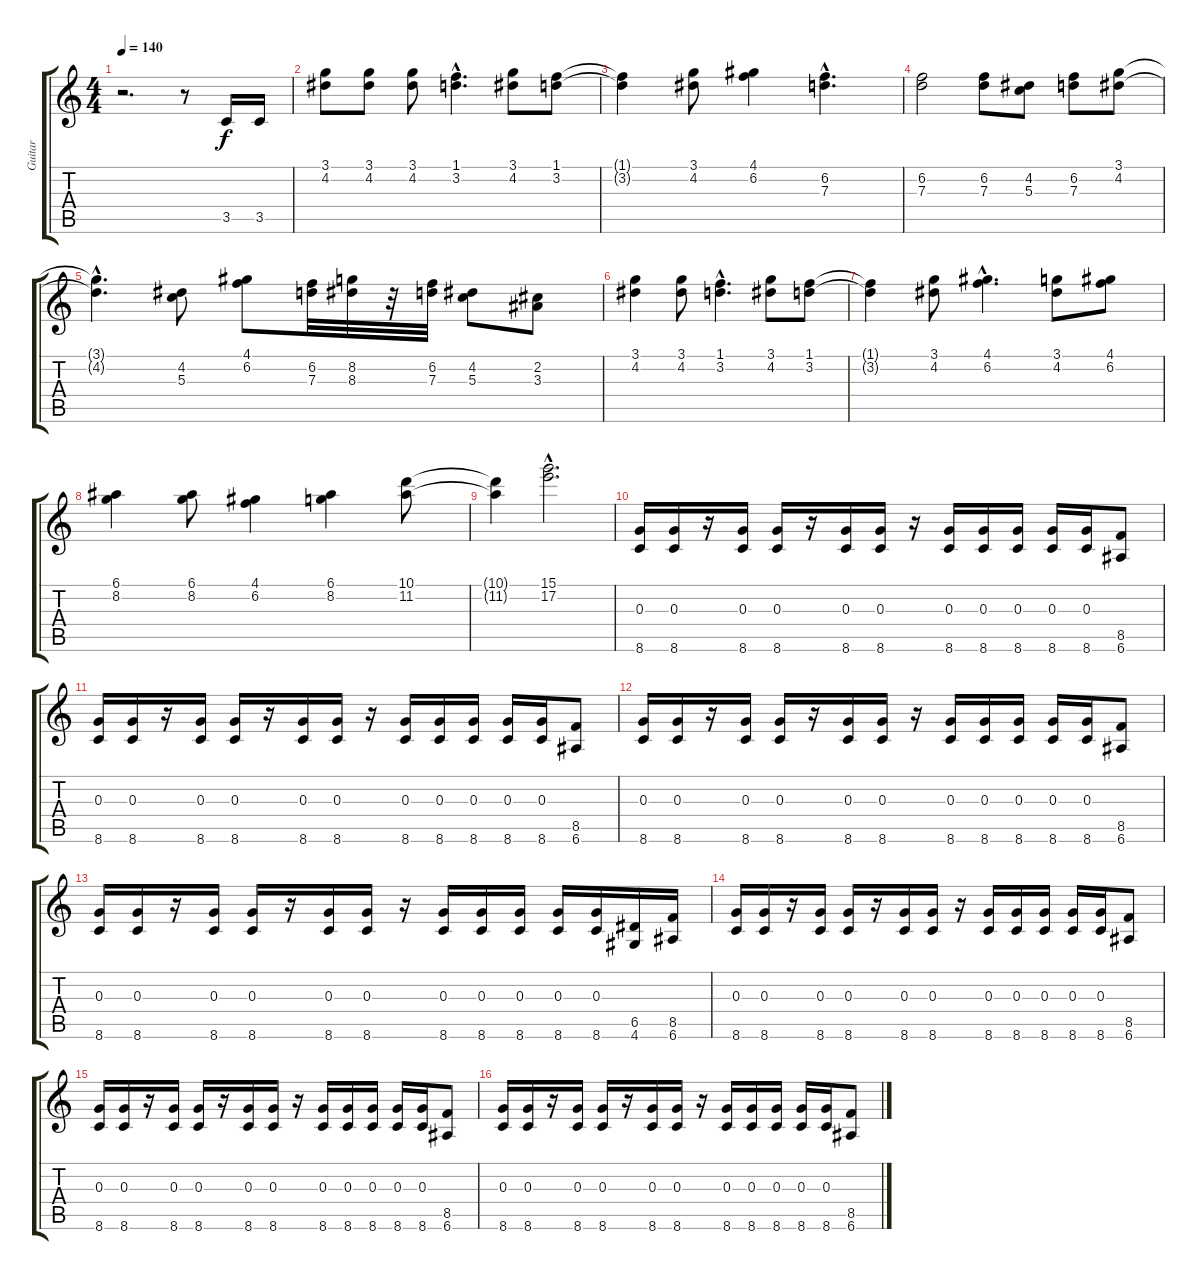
\track ("Guitar " "Guitar ") {instrument distortionguitar}
\staff {score tabs}
\tuning (E4 B3 G3 D3 A2 E2) {hide}
\ts (4 4)
\tempo 140
\clef g2
\ks c
r.2{d dy f} r.8 3.5.16 3.5.16 |
(3.1 4.2).8 (3.1 4.2).8 (3.1 4.2).8 (1.1{hac} 3.2{hac}).4{d} (3.1 4.2).8 (1.1 3.2).8 |
(1.1{t} 3.2{t}).4 (3.1 4.2).8 (4.1 6.2).4 (6.2{hac} 7.3{hac}).4{d} |
(6.2 7.3).2 (6.2 7.3).8 (4.2 5.3).8 (6.2 7.3).8 (3.1 4.2).8 |
(3.1{hac t} 4.2{hac t}).4{d} (4.2 5.3).8 (4.1 6.2).8 (6.2 7.3).32 (8.2 8.3).32 r.32 (6.2 7.3).32 (4.2 5.3).8 (2.2 3.3).8 |
(3.1 4.2).4 (3.1 4.2).8 (1.1{hac} 3.2{hac}).4{d} (3.1 4.2).8 (1.1 3.2).8 |
(1.1{t} 3.2{t}).4 (3.1 4.2).8 (4.1{hac} 6.2{hac}).4{d} (3.1 4.2).8 (4.1 6.2).8 |
(6.1 8.2).4 (6.1 8.2).8 (4.1 6.2).4 (6.1 8.2).4 (10.1 11.2).8 |
(10.1{t} 11.2{t}).4 (15.1{hac} 17.2{hac}).2{d} |
(0.3 8.6).16 (0.3 8.6).16 r.16 (0.3 8.6).16 (0.3 8.6).16 r.16 (0.3 8.6).16 (0.3 8.6).16 r.16 (0.3 8.6).16 (0.3 8.6).16 (0.3 8.6).16 (0.3 8.6).16 (0.3 8.6).16 (8.5 6.6).8 |
(0.3 8.6).16 (0.3 8.6).16 r.16 (0.3 8.6).16 (0.3 8.6).16 r.16 (0.3 8.6).16 (0.3 8.6).16 r.16 (0.3 8.6).16 (0.3 8.6).16 (0.3 8.6).16 (0.3 8.6).16 (0.3 8.6).16 (8.5 6.6).8 |
(0.3 8.6).16 (0.3 8.6).16 r.16 (0.3 8.6).16 (0.3 8.6).16 r.16 (0.3 8.6).16 (0.3 8.6).16 r.16 (0.3 8.6).16 (0.3 8.6).16 (0.3 8.6).16 (0.3 8.6).16 (0.3 8.6).16 (8.5 6.6).8 |
(0.3 8.6).16 (0.3 8.6).16 r.16 (0.3 8.6).16 (0.3 8.6).16 r.16 (0.3 8.6).16 (0.3 8.6).16 r.16 (0.3 8.6).16 (0.3 8.6).16 (0.3 8.6).16 (0.3 8.6).16 (0.3 8.6).16 (6.5 4.6).16 (8.5 6.6).16 |
(0.3 8.6).16 (0.3 8.6).16 r.16 (0.3 8.6).16 (0.3 8.6).16 r.16 (0.3 8.6).16 (0.3 8.6).16 r.16 (0.3 8.6).16 (0.3 8.6).16 (0.3 8.6).16 (0.3 8.6).16 (0.3 8.6).16 (8.5 6.6).8 |
(0.3 8.6).16 (0.3 8.6).16 r.16 (0.3 8.6).16 (0.3 8.6).16 r.16 (0.3 8.6).16 (0.3 8.6).16 r.16 (0.3 8.6).16 (0.3 8.6).16 (0.3 8.6).16 (0.3 8.6).16 (0.3 8.6).16 (8.5 6.6).8 |
(0.3 8.6).16 (0.3 8.6).16 r.16 (0.3 8.6).16 (0.3 8.6).16 r.16 (0.3 8.6).16 (0.3 8.6).16 r.16 (0.3 8.6).16 (0.3 8.6).16 (0.3 8.6).16 (0.3 8.6).16 (0.3 8.6).16 (8.5 6.6).8
